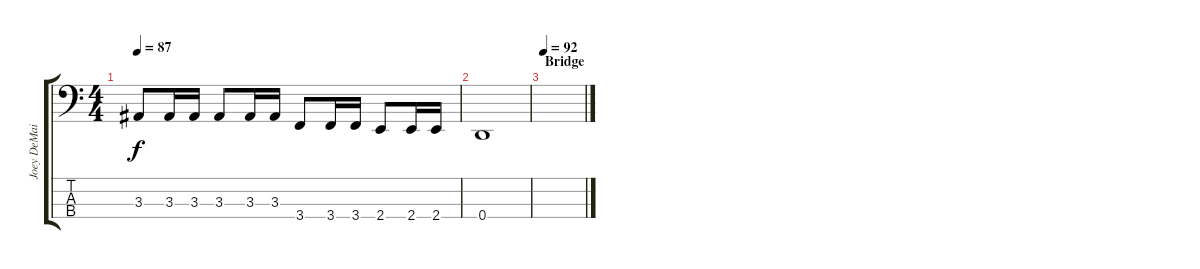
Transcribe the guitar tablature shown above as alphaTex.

\track ("Joey DeMaio" "Joey DeMai") {instrument electricbasspick}
\staff {score tabs}
\tuning (F2 C2 G1 D1) {hide}
\ts (4 4)
\tempo 87
\clef f4
\ks c
3.3.8{dy f} 3.3.16 3.3.16 3.3.8 3.3.16 3.3.16 3.4.8 3.4.16 3.4.16 2.4.8 2.4.16 2.4.16 |
0.4.1 |
\section ("" "Bridge")
\tempo 92
